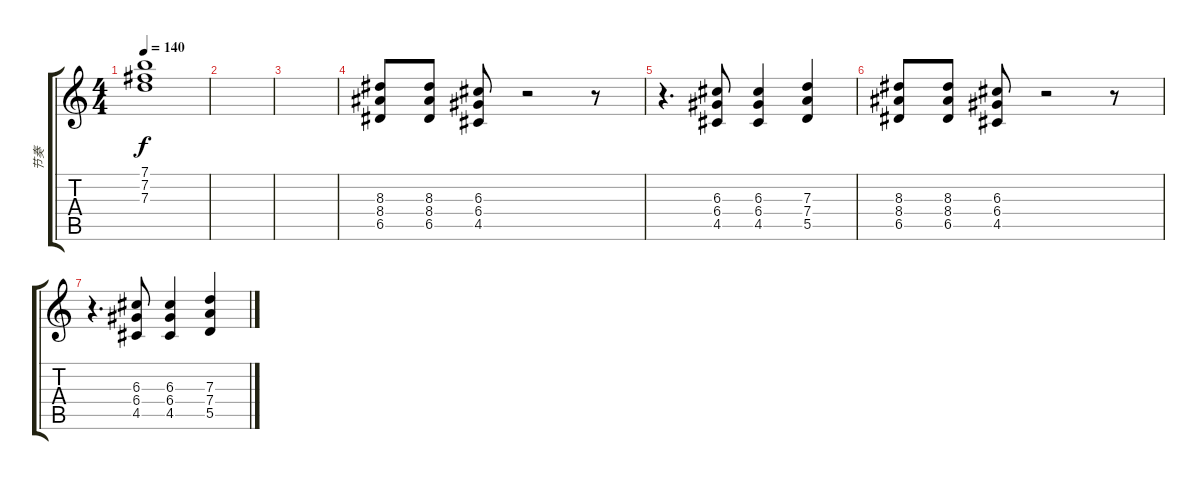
\track ("节奏" "节奏") {instrument distortionguitar}
\staff {score tabs}
\tuning (E4 B3 G3 D3 A2 E2) {hide}
\ts (4 4)
\tempo 140
\clef g2
\ks c
(7.1{t} 7.2{t} 7.3{t}).1{dy f} |
|
|
(8.3 8.4 6.5).8{volume 10 instrument distortionguitar} (8.3 8.4 6.5).8 (6.3 6.4 4.5).8 r.2 r.8 |
r.4{d} (6.3 6.4 4.5).8 (6.3 6.4 4.5).4 (7.3 7.4 5.5).4 |
(8.3 8.4 6.5).8 (8.3 8.4 6.5).8 (6.3 6.4 4.5).8 r.2 r.8 |
r.4{d} (6.3 6.4 4.5).8 (6.3 6.4 4.5).4 (7.3 7.4 5.5).4
